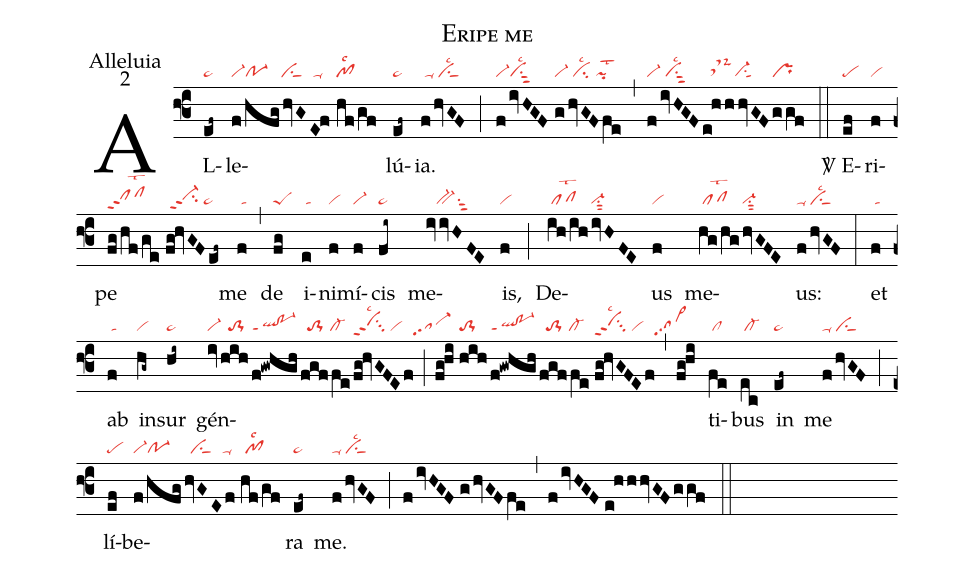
nabc-lines:1;
name:Eripe me;
office-part:Alleluia;
mode:2;
%%
(f3) AL(ef~|pe~)le(f/hfg/hvGE!f//hf/gf|vi-po-1////ciS///ta-////pf1lsc2)lú(ef~|pe~)ia.(f/hvGF|/ta-/ciSlsc2) (;) (f/ivHGF|vi-visu1sut2lsc2|//g/hvGFfe|vi-/cilsc2/pilst2) (,) (f/ivHGF|vi-/visu1sut2lsc2|/e!hhhvGF|//tsM-vi-su1sut1|/ggf|pr) (::) <sp>V/</sp> E(ef|pe)ri(f|vi)pe(fg/hf/ge|pfhhlst2ppt2|//fg!hvGF/ef~|/ci-hhppt2/pe~) me(f|/ta) (,) de(fg|peS) i(e|/ta)ni(f|vi)mí(f|vi-)cis(fi~|pe~) me(ivvHFE|///bv-su1sut2)is,(f|vi) (;) De(ih/ih/ivHFE|/pflst2////vi-su1sut2)us(f|vi) me(hg/hg/hvGFE|/pflst2////vi-su1sut2)us:(f/hvGF|ta-/ciSlsc2) (:) et(f|/ta) ab(f|/ta) in(hg~|vi)sur(hi~|pe~) gén(iv/hih|vi-//to-1|/f!gwhgh|ql!po-1ppt1|/fgffe|//to-1//cl-|/fg!hvGFEf|vihhppt2su3lsc2/vi|;fg!hi|sa-pp1|//hih|to-1|/f!gwhgh|ql!po-1ppt1|/fgffe|//to-1//cl-|//fg!hvGFEf|vihhppt2su3lsc2/vi|,fg!hi|sa>pp1)ti(fe|/cl)bus(ec|/cl-) in(ef~|pe~) me(f/hvGF|ta-/ciS) (;) lí(ef|pe)be(f/hfg|vi-po-1|/hvGEf//hf/gf|//ciS///ta-////pf1lsc2)ra(ef~|pe~) me.(f/hvGF|ta-/ciSlsc2) (;) (f/ivHGF//g/hvGF/fe) (,) (f/ivHGF//e!hhhvGFggf) (::)
